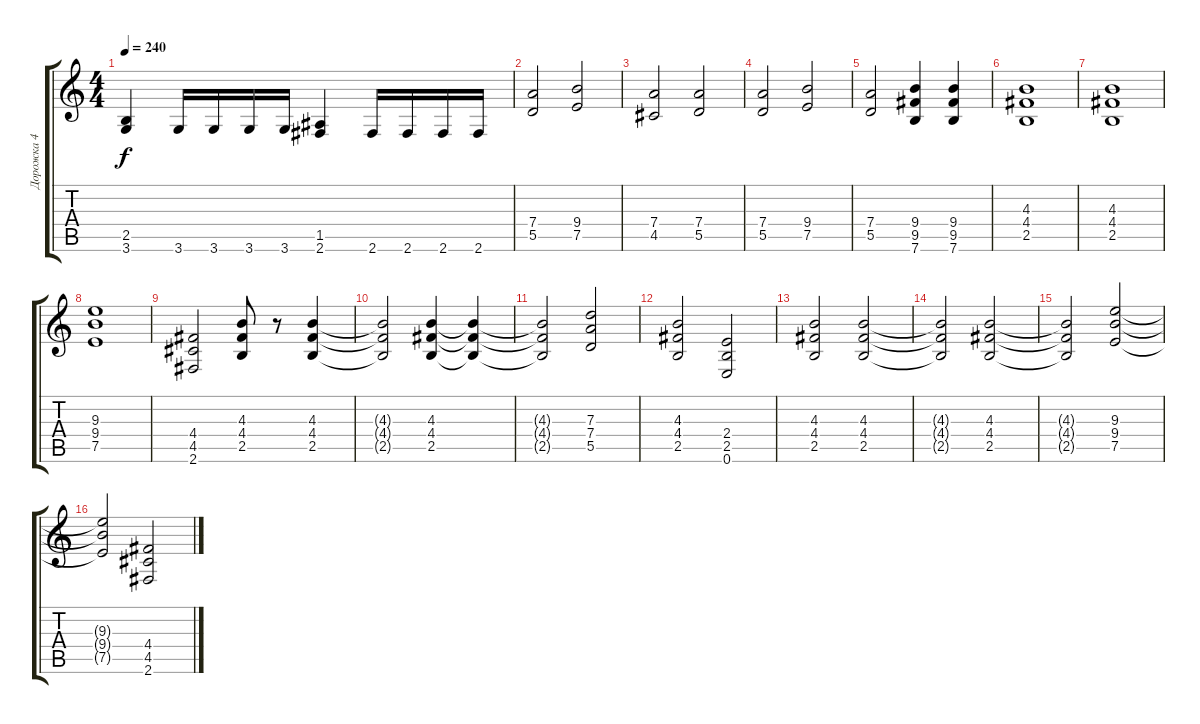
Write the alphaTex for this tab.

\track ("Дорожка 4" "Дорожка 4") {instrument overdrivenguitar}
\staff {score tabs}
\tuning (E4 B3 G3 D3 A2 E2) {hide}
\ts (4 4)
\tempo 240
\clef g2
\ks c
(2.5 3.6).4{dy f} 3.6.16 3.6.16 3.6.16 3.6.16 (1.5 2.6).4 2.6.16 2.6.16 2.6.16 2.6.16 |
(7.4 5.5).2 (9.4 7.5).2 |
(7.4 4.5).2 (7.4 5.5).2 |
(7.4 5.5).2 (9.4 7.5).2 |
(7.4 5.5).2 (9.4 9.5 7.6).4 (9.4 9.5 7.6).4 |
(4.3 4.4 2.5).1 |
(4.3 4.4 2.5).1 |
(9.3 9.4 7.5).1 |
(4.4 4.5 2.6).2 (4.3 4.4 2.5).8 r.8 (4.3 4.4 2.5).4 |
(4.3{t} 4.4{t} 2.5{t}).2 (4.3 4.4 2.5).4 (4.3{t} 4.4{t} 2.5{t}).4 |
(4.3{t} 4.4{t} 2.5{t}).2 (7.3 7.4 5.5).2 |
(4.3 4.4 2.5).2 (2.4 2.5 0.6).2 |
(4.3 4.4 2.5).2 (4.3 4.4 2.5).2 |
(4.3{t} 4.4{t} 2.5{t}).2 (4.3 4.4 2.5).2 |
(4.3{t} 4.4{t} 2.5{t}).2 (9.3 9.4 7.5).2 |
(9.3{t} 9.4{t} 7.5{t}).2 (4.4 4.5 2.6).2
